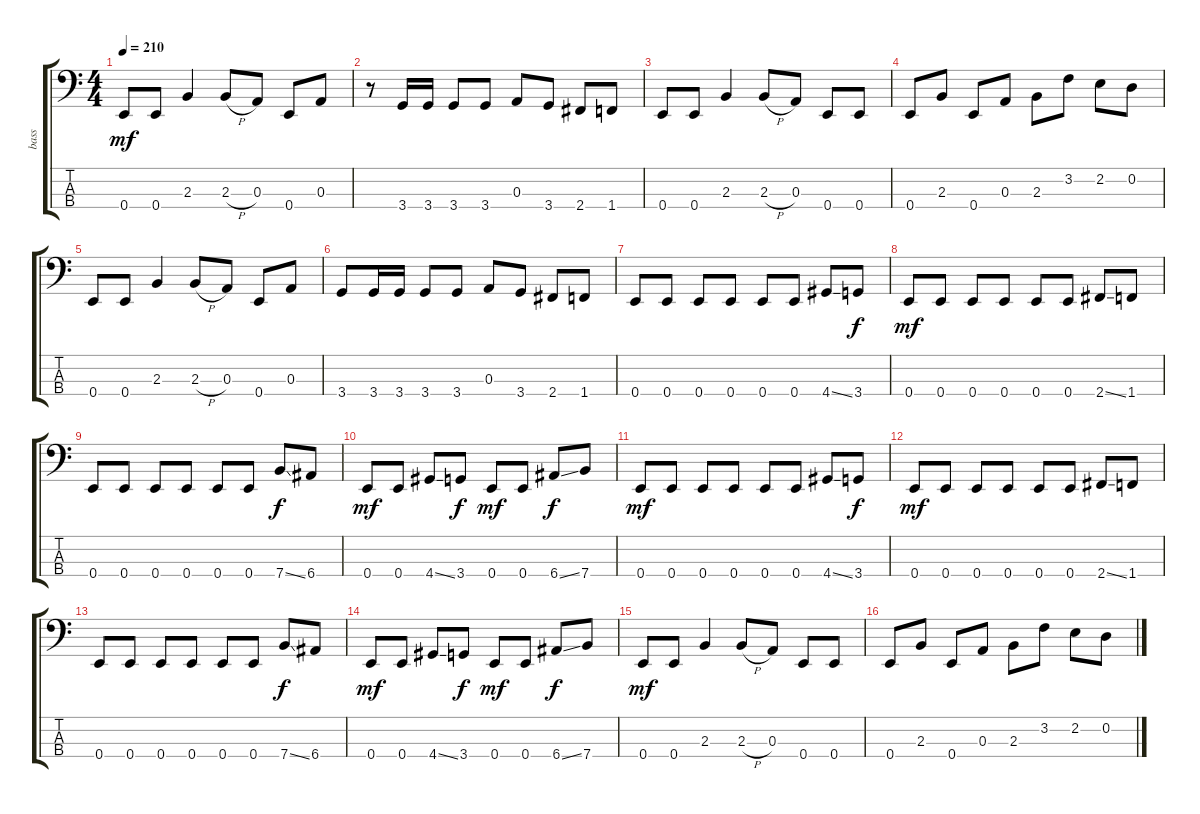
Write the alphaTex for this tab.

\track ("bass" "bass") {instrument electricbassfinger}
\staff {score tabs}
\tuning (G2 D2 A1 E1) {hide}
\ts (4 4)
\tempo 210
\clef f4
\ks c
0.4.8{dy mf} 0.4.8 2.3.4 2.3{h}.8 0.3.8 0.4.8 0.3.8 |
r.8 3.4.16 3.4.16 3.4.8 3.4.8 0.3.8 3.4.8 2.4.8 1.4.8 |
0.4.8 0.4.8 2.3.4 2.3{h}.8 0.3.8 0.4.8 0.4.8 |
0.4.8 2.3.8 0.4.8 0.3.8 2.3.8 3.2.8 2.2.8 0.2.8 |
0.4.8 0.4.8 2.3.4 2.3{h}.8 0.3.8 0.4.8 0.3.8 |
3.4.8 3.4.16 3.4.16 3.4.8 3.4.8 0.3.8 3.4.8 2.4.8 1.4.8 |
0.4.8 0.4.8 0.4.8 0.4.8 0.4.8 0.4.8 4.4{ss}.8 3.4.8{dy f} |
0.4.8{dy mf} 0.4.8 0.4.8 0.4.8 0.4.8 0.4.8 2.4{ss}.8 1.4.8 |
0.4.8 0.4.8 0.4.8 0.4.8 0.4.8 0.4.8 7.4{ss}.8{dy f} 6.4.8 |
0.4.8{dy mf} 0.4.8 4.4{ss}.8 3.4.8{dy f} 0.4.8{dy mf} 0.4.8 6.4{ss}.8{dy f} 7.4.8 |
0.4.8{dy mf} 0.4.8 0.4.8 0.4.8 0.4.8 0.4.8 4.4{ss}.8 3.4.8{dy f} |
0.4.8{dy mf} 0.4.8 0.4.8 0.4.8 0.4.8 0.4.8 2.4{ss}.8 1.4.8 |
0.4.8 0.4.8 0.4.8 0.4.8 0.4.8 0.4.8 7.4{ss}.8{dy f} 6.4.8 |
0.4.8{dy mf} 0.4.8 4.4{ss}.8 3.4.8{dy f} 0.4.8{dy mf} 0.4.8 6.4{ss}.8{dy f} 7.4.8 |
0.4.8{dy mf} 0.4.8 2.3.4 2.3{h}.8 0.3.8 0.4.8 0.4.8 |
0.4.8 2.3.8 0.4.8 0.3.8 2.3.8 3.2.8 2.2.8 0.2.8
